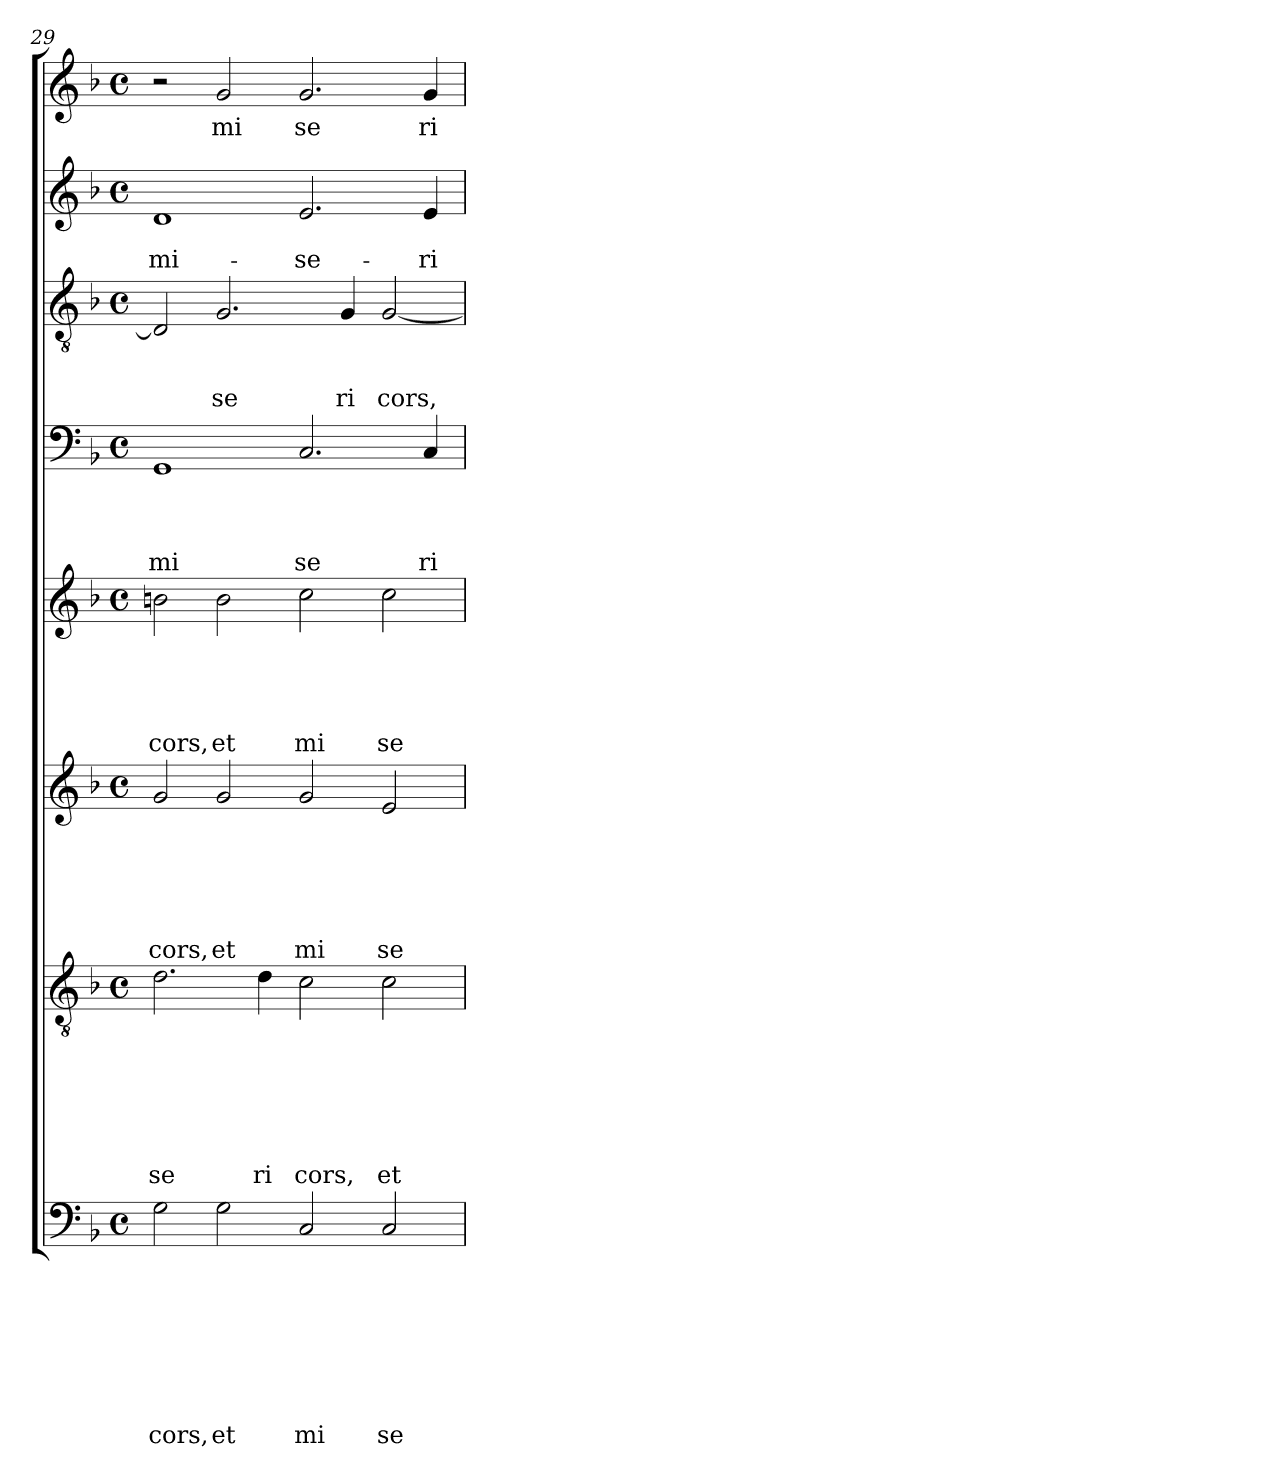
**kern	**text	**text	**text	**text	**text	**text	**text	**text	**kern	**text	**text	**text	**text	**text	**text	**text	**kern	**text	**text	**text	**text	**text	**text	**kern	**text	**text	**text	**text	**text	**kern	**text	**text	**text	**text	**kern	**text	**text	**text	**kern	**text	**text	**kern	**text
*part8	*part8	*part8	*part8	*part8	*part8	*part8	*part8	*part8	*part7	*part7	*part7	*part7	*part7	*part7	*part7	*part7	*part6	*part6	*part6	*part6	*part6	*part6	*part6	*part5	*part5	*part5	*part5	*part5	*part5	*part4	*part4	*part4	*part4	*part4	*part3	*part3	*part3	*part3	*part2	*part2	*part2	*part1	*part1
*staff8	*staff8	*staff8	*staff8	*staff8	*staff8	*staff8	*staff8	*staff8	*staff7	*staff7	*staff7	*staff7	*staff7	*staff7	*staff7	*staff7	*staff6	*staff6	*staff6	*staff6	*staff6	*staff6	*staff6	*staff5	*staff5	*staff5	*staff5	*staff5	*staff5	*staff4	*staff4	*staff4	*staff4	*staff4	*staff3	*staff3	*staff3	*staff3	*staff2	*staff2	*staff2	*staff1	*staff1
*clefF4	*	*	*	*	*	*	*	*	*clefGv2	*	*	*	*	*	*	*	*clefG2	*	*	*	*	*	*	*clefG2	*	*	*	*	*	*clefF4	*	*	*	*	*clefGv2	*	*	*	*clefG2	*	*	*clefG2	*
*k[b-]	*	*	*	*	*	*	*	*	*k[b-]	*	*	*	*	*	*	*	*k[b-]	*	*	*	*	*	*	*k[b-]	*	*	*	*	*	*k[b-]	*	*	*	*	*k[b-]	*	*	*	*k[b-]	*	*	*k[b-]	*
*F:	*	*	*	*	*	*	*	*	*F:	*	*	*	*	*	*	*	*F:	*	*	*	*	*	*	*F:	*	*	*	*	*	*F:	*	*	*	*	*F:	*	*	*	*F:	*	*	*F:	*
*M4/4	*	*	*	*	*	*	*	*	*M4/4	*	*	*	*	*	*	*	*M4/4	*	*	*	*	*	*	*M4/4	*	*	*	*	*	*M4/4	*	*	*	*	*M4/4	*	*	*	*M4/4	*	*	*M4/4	*
*met(c)	*	*	*	*	*	*	*	*	*met(c)	*	*	*	*	*	*	*	*met(c)	*	*	*	*	*	*	*met(c)	*	*	*	*	*	*met(c)	*	*	*	*	*met(c)	*	*	*	*met(c)	*	*	*met(c)	*
=29	=29	=29	=29	=29	=29	=29	=29	=29	=29	=29	=29	=29	=29	=29	=29	=29	=29	=29	=29	=29	=29	=29	=29	=29	=29	=29	=29	=29	=29	=29	=29	=29	=29	=29	=29	=29	=29	=29	=29	=29	=29	=29	=29
!	!	!	!	!	!	!	!	!LO:LY:b	!	!	!	!	!	!	!	!LO:LY:b	!	!	!	!	!	!	!LO:LY:b	!	!	!	!	!	!LO:LY:b	!	!	!	!	!LO:LY:b	!	!	!	!	!	!	!LO:LY:b	!	!
2G\	.	.	.	.	.	.	.	cors,	2.d\	.	.	.	.	.	.	se	2g/	.	.	.	.	.	cors,	2bn\	.	.	.	.	cors,	1GG	.	.	.	mi	2D/]	.	.	.	1d	.	mi-	2r	.
!	!	!	!	!	!	!	!	!LO:LY:b	!	!	!	!	!	!	!	!	!	!	!	!	!	!	!LO:LY:b	!	!	!	!	!	!LO:LY:b	!	!	!	!	!	!	!	!	!LO:LY:b	!	!	!	!	!LO:LY:b
2G\	.	.	.	.	.	.	.	et	.	.	.	.	.	.	.	.	2g/	.	.	.	.	.	et	2b\	.	.	.	.	et	.	.	.	.	.	2.G/	.	.	se	.	.	.	2g/	mi
!	!	!	!	!	!	!	!	!	!	!	!	!	!	!	!	!LO:LY:b	!	!	!	!	!	!	!	!	!	!	!	!	!	!	!	!	!	!	!	!	!	!	!	!	!	!	!
.	.	.	.	.	.	.	.	.	4d\	.	.	.	.	.	.	ri	.	.	.	.	.	.	.	.	.	.	.	.	.	.	.	.	.	.	.	.	.	.	.	.	.	.	.
!	!	!	!	!	!	!	!	!LO:LY:b	!	!	!	!	!	!	!	!LO:LY:b	!	!	!	!	!	!	!LO:LY:b	!	!	!	!	!	!LO:LY:b	!	!	!	!	!LO:LY:b	!	!	!	!	!	!	!LO:LY:b	!	!LO:LY:b
2C/	.	.	.	.	.	.	.	mi	2c\	.	.	.	.	.	.	cors,	2g/	.	.	.	.	.	mi	2cc\	.	.	.	.	mi	2.C/	.	.	.	se	.	.	.	.	2.e/	.	-se-	2.g/	se
!	!	!	!	!	!	!	!	!	!	!	!	!	!	!	!	!	!	!	!	!	!	!	!	!	!	!	!	!	!	!	!	!	!	!	!	!	!	!LO:LY:b	!	!	!	!	!
.	.	.	.	.	.	.	.	.	.	.	.	.	.	.	.	.	.	.	.	.	.	.	.	.	.	.	.	.	.	.	.	.	.	.	4G/	.	.	ri	.	.	.	.	.
!	!	!	!	!	!	!	!	!LO:LY:b	!	!	!	!	!	!	!	!LO:LY:b	!	!	!	!	!	!	!LO:LY:b	!	!	!	!	!	!LO:LY:b	!	!	!	!	!	!	!	!	!LO:LY:b	!	!	!	!	!
2C/	.	.	.	.	.	.	.	se	2c\	.	.	.	.	.	.	et	2e/	.	.	.	.	.	se	2cc\	.	.	.	.	se	.	.	.	.	.	[<2G/	.	.	cors,	.	.	.	.	.
!	!	!	!	!	!	!	!	!	!	!	!	!	!	!	!	!	!	!	!	!	!	!	!	!	!	!	!	!	!	!	!	!	!	!LO:LY:b	!	!	!	!	!	!	!LO:LY:b	!	!LO:LY:b
.	.	.	.	.	.	.	.	.	.	.	.	.	.	.	.	.	.	.	.	.	.	.	.	.	.	.	.	.	.	4C/	.	.	.	ri	.	.	.	.	4e/	.	-ri-	4g/	ri
=	=	=	=	=	=	=	=	=	=	=	=	=	=	=	=	=	=	=	=	=	=	=	=	=	=	=	=	=	=	=	=	=	=	=	=	=	=	=	=	=	=	=	=
*-	*-	*-	*-	*-	*-	*-	*-	*-	*-	*-	*-	*-	*-	*-	*-	*-	*-	*-	*-	*-	*-	*-	*-	*-	*-	*-	*-	*-	*-	*-	*-	*-	*-	*-	*-	*-	*-	*-	*-	*-	*-	*-	*-
